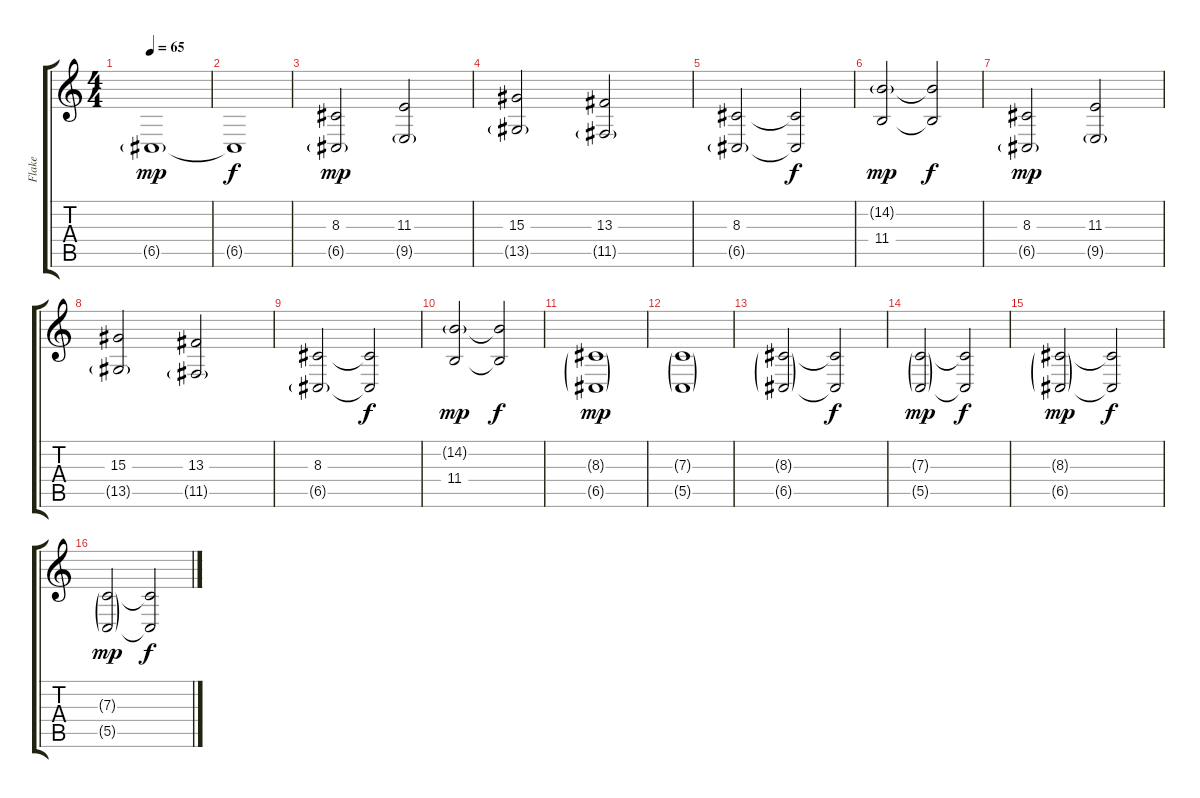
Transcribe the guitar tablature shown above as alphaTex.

\track ("Flake" "Flake") {instrument lead2sawtooth}
\staff {score tabs}
\tuning (D4 A3 F3 C3 G2 C2) {hide}
\ts (4 4)
\tempo 65
\clef g2
\ks c
6.5{g}.1{dy mp} |
6.5{t}.1{dy f} |
(8.3 6.5{g}).2{dy mp instrument choiraahs} (11.3 9.5{g}).2 |
(15.3 13.5{g}).2 (13.3 11.5{g}).2 |
(8.3 6.5{g}).2 (8.3{t} 6.5{t}).2{dy f} |
(14.2{g} 11.4).2{dy mp} (14.2{t} 11.4{t}).2{dy f} |
(8.3 6.5{g}).2{dy mp instrument choiraahs} (11.3 9.5{g}).2 |
(15.3 13.5{g}).2 (13.3 11.5{g}).2 |
(8.3 6.5{g}).2 (8.3{t} 6.5{t}).2{dy f} |
(14.2{g} 11.4).2{dy mp} (14.2{t} 11.4{t}).2{dy f} |
(8.3{g} 6.5{g}).1{dy mp} |
(7.3{g} 5.5{g}).1 |
(8.3{g} 6.5{g}).2 (8.3{t} 6.5{t}).2{dy f} |
(7.3{g} 5.5{g}).2{dy mp} (7.3{t} 5.5{t}).2{dy f} |
(8.3{g} 6.5{g}).2{dy mp} (8.3{t} 6.5{t}).2{dy f} |
(7.3{g} 5.5{g}).2{dy mp} (7.3{t} 5.5{t}).2{dy f}
